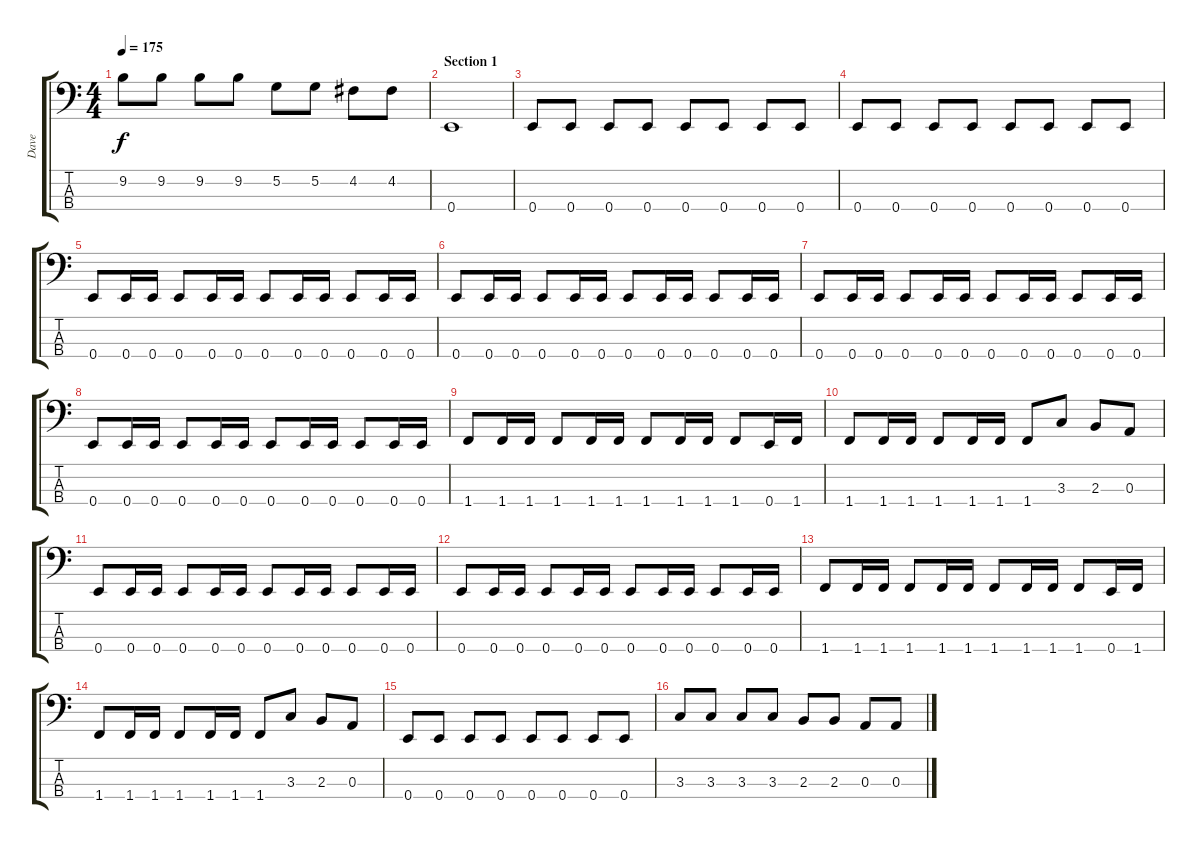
\track ("Dave" "Dave") {instrument electricbassfinger}
\staff {score tabs}
\tuning (G2 D2 A1 E1) {hide}
\ts (4 4)
\tempo 175
\clef f4
\ks c
9.2.8{dy f} 9.2.8 9.2.8 9.2.8 5.2.8 5.2.8 4.2.8 4.2.8 |
\section ("" "Section 1")
0.4.1 |
0.4.8 0.4.8 0.4.8 0.4.8 0.4.8 0.4.8 0.4.8 0.4.8 |
0.4.8 0.4.8 0.4.8 0.4.8 0.4.8 0.4.8 0.4.8 0.4.8 |
0.4.8 0.4.16 0.4.16 0.4.8 0.4.16 0.4.16 0.4.8 0.4.16 0.4.16 0.4.8 0.4.16 0.4.16 |
0.4.8 0.4.16 0.4.16 0.4.8 0.4.16 0.4.16 0.4.8 0.4.16 0.4.16 0.4.8 0.4.16 0.4.16 |
0.4.8 0.4.16 0.4.16 0.4.8 0.4.16 0.4.16 0.4.8 0.4.16 0.4.16 0.4.8 0.4.16 0.4.16 |
0.4.8 0.4.16 0.4.16 0.4.8 0.4.16 0.4.16 0.4.8 0.4.16 0.4.16 0.4.8 0.4.16 0.4.16 |
1.4.8 1.4.16 1.4.16 1.4.8 1.4.16 1.4.16 1.4.8 1.4.16 1.4.16 1.4.8 0.4.16 1.4.16 |
1.4.8 1.4.16 1.4.16 1.4.8 1.4.16 1.4.16 1.4.8 3.3.8 2.3.8 0.3.8 |
0.4.8 0.4.16 0.4.16 0.4.8 0.4.16 0.4.16 0.4.8 0.4.16 0.4.16 0.4.8 0.4.16 0.4.16 |
0.4.8 0.4.16 0.4.16 0.4.8 0.4.16 0.4.16 0.4.8 0.4.16 0.4.16 0.4.8 0.4.16 0.4.16 |
1.4.8 1.4.16 1.4.16 1.4.8 1.4.16 1.4.16 1.4.8 1.4.16 1.4.16 1.4.8 0.4.16 1.4.16 |
1.4.8 1.4.16 1.4.16 1.4.8 1.4.16 1.4.16 1.4.8 3.3.8 2.3.8 0.3.8 |
0.4.8 0.4.8 0.4.8 0.4.8 0.4.8 0.4.8 0.4.8 0.4.8 |
3.3.8 3.3.8 3.3.8 3.3.8 2.3.8 2.3.8 0.3.8 0.3.8
